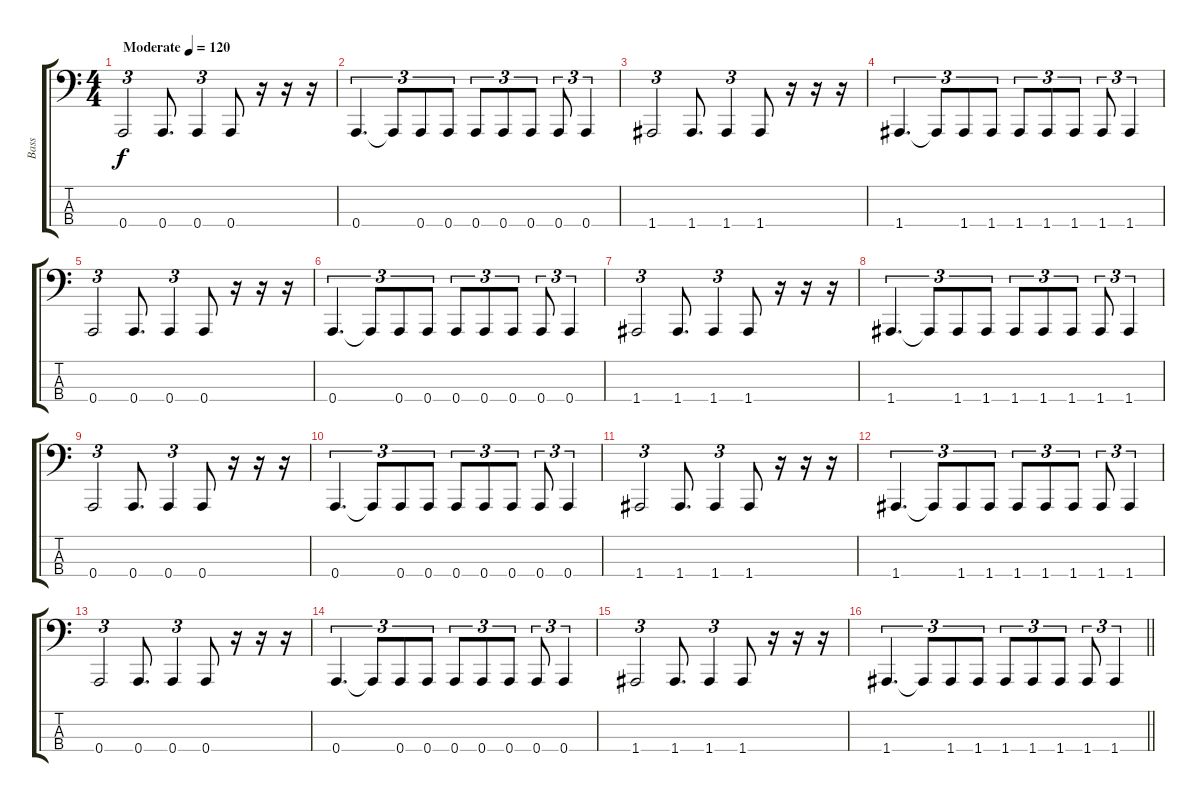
\track ("Bass" "Bass") {instrument electricbasspick}
\staff {score tabs}
\tuning (D2 A1 E1 A0) {hide}
\ts (4 4)
\tempo (120 "Moderate")
\clef f4
\ks c
0.4.2{tu (3 2) dy f instrument electricbasspick} 0.4.8{d} 0.4.4{tu (3 2)} 0.4.8 r.16 r.16 r.16 |
0.4.4{d tu (3 2)} 0.4{t}.8{tu (3 2)} 0.4.8{tu (3 2)} 0.4.8{tu (3 2)} 0.4.8{tu (3 2)} 0.4.8{tu (3 2)} 0.4.8{tu (3 2)} 0.4.8{tu (3 2)} 0.4.4{tu (3 2)} |
1.4.2{tu (3 2)} 1.4.8{d} 1.4.4{tu (3 2)} 1.4.8 r.16 r.16 r.16 |
1.4.4{d tu (3 2)} 1.4{t}.8{tu (3 2)} 1.4.8{tu (3 2)} 1.4.8{tu (3 2)} 1.4.8{tu (3 2)} 1.4.8{tu (3 2)} 1.4.8{tu (3 2)} 1.4.8{tu (3 2)} 1.4.4{tu (3 2)} |
0.4.2{tu (3 2)} 0.4.8{d} 0.4.4{tu (3 2)} 0.4.8 r.16 r.16 r.16 |
0.4.4{d tu (3 2)} 0.4{t}.8{tu (3 2)} 0.4.8{tu (3 2)} 0.4.8{tu (3 2)} 0.4.8{tu (3 2)} 0.4.8{tu (3 2)} 0.4.8{tu (3 2)} 0.4.8{tu (3 2)} 0.4.4{tu (3 2)} |
1.4.2{tu (3 2)} 1.4.8{d} 1.4.4{tu (3 2)} 1.4.8 r.16 r.16 r.16 |
1.4.4{d tu (3 2)} 1.4{t}.8{tu (3 2)} 1.4.8{tu (3 2)} 1.4.8{tu (3 2)} 1.4.8{tu (3 2)} 1.4.8{tu (3 2)} 1.4.8{tu (3 2)} 1.4.8{tu (3 2)} 1.4.4{tu (3 2)} |
0.4.2{tu (3 2)} 0.4.8{d} 0.4.4{tu (3 2)} 0.4.8 r.16 r.16 r.16 |
0.4.4{d tu (3 2)} 0.4{t}.8{tu (3 2)} 0.4.8{tu (3 2)} 0.4.8{tu (3 2)} 0.4.8{tu (3 2)} 0.4.8{tu (3 2)} 0.4.8{tu (3 2)} 0.4.8{tu (3 2)} 0.4.4{tu (3 2)} |
1.4.2{tu (3 2)} 1.4.8{d} 1.4.4{tu (3 2)} 1.4.8 r.16 r.16 r.16 |
1.4.4{d tu (3 2)} 1.4{t}.8{tu (3 2)} 1.4.8{tu (3 2)} 1.4.8{tu (3 2)} 1.4.8{tu (3 2)} 1.4.8{tu (3 2)} 1.4.8{tu (3 2)} 1.4.8{tu (3 2)} 1.4.4{tu (3 2)} |
0.4.2{tu (3 2)} 0.4.8{d} 0.4.4{tu (3 2)} 0.4.8 r.16 r.16 r.16 |
0.4.4{d tu (3 2)} 0.4{t}.8{tu (3 2)} 0.4.8{tu (3 2)} 0.4.8{tu (3 2)} 0.4.8{tu (3 2)} 0.4.8{tu (3 2)} 0.4.8{tu (3 2)} 0.4.8{tu (3 2)} 0.4.4{tu (3 2)} |
1.4.2{tu (3 2)} 1.4.8{d} 1.4.4{tu (3 2)} 1.4.8 r.16 r.16 r.16 |
\barLineRight lightlight
1.4.4{d tu (3 2)} 1.4{t}.8{tu (3 2)} 1.4.8{tu (3 2)} 1.4.8{tu (3 2)} 1.4.8{tu (3 2)} 1.4.8{tu (3 2)} 1.4.8{tu (3 2)} 1.4.8{tu (3 2)} 1.4.4{tu (3 2)}
